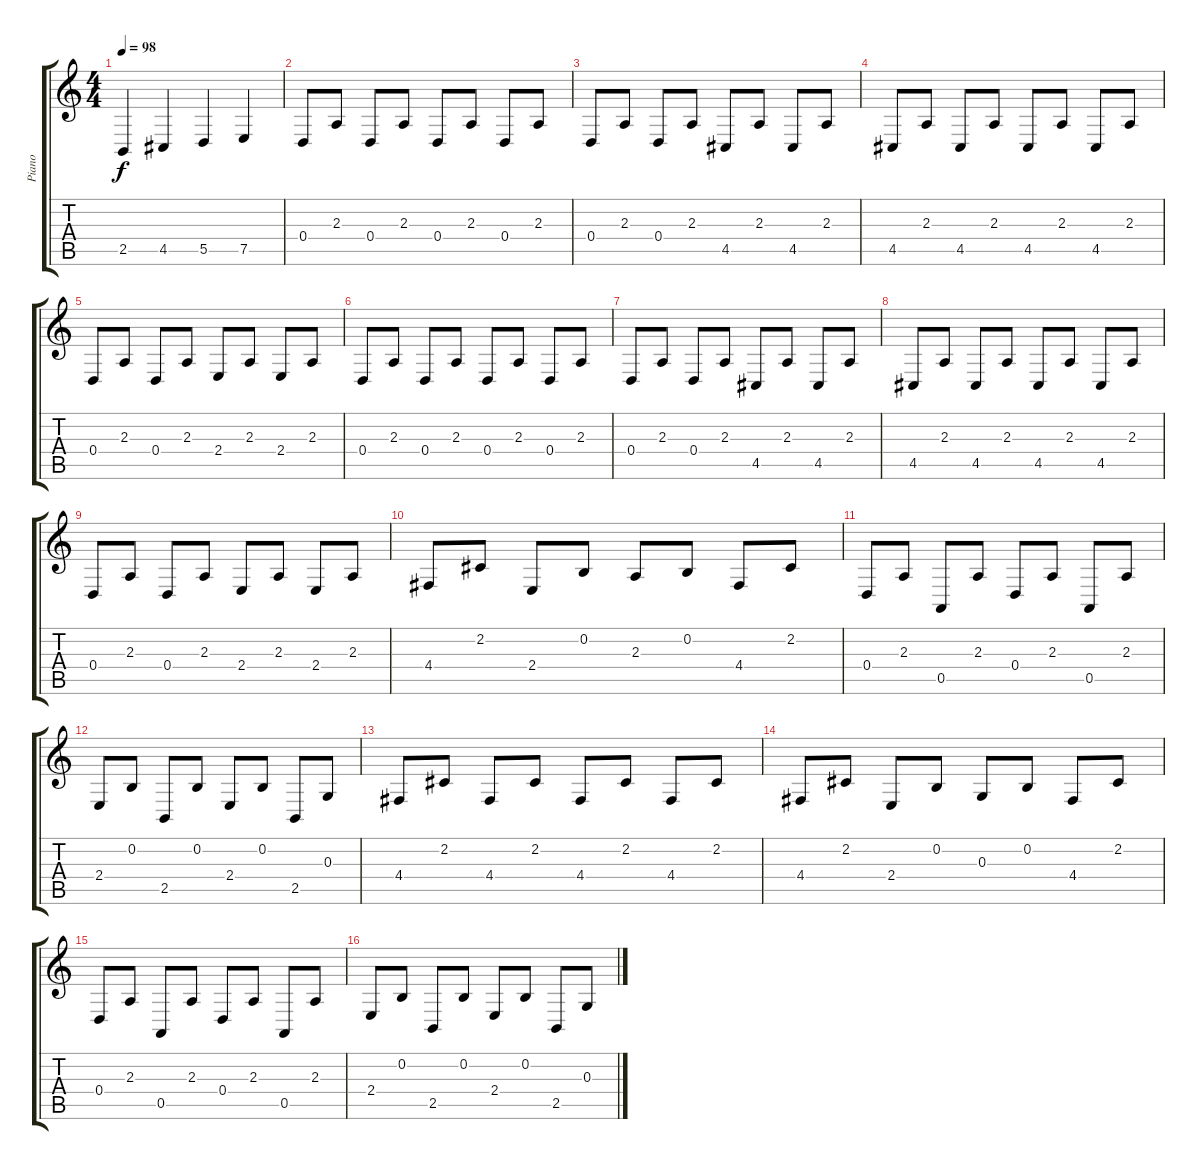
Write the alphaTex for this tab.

\track ("Piano" "Piano") {instrument acousticgrandpiano}
\staff {score tabs}
\tuning (E4 B3 G3 D3 A2 E2) {hide}
\ts (4 4)
\tempo 98
\clef g2
\ks c
2.5.4{dy f} 4.5.4 5.5.4 7.5.4 |
0.4.8 2.3.8 0.4.8 2.3.8 0.4.8 2.3.8 0.4.8 2.3.8 |
0.4.8 2.3.8 0.4.8 2.3.8 4.5.8 2.3.8 4.5.8 2.3.8 |
4.5.8 2.3.8 4.5.8 2.3.8 4.5.8 2.3.8 4.5.8 2.3.8 |
0.4.8 2.3.8 0.4.8 2.3.8 2.4.8 2.3.8 2.4.8 2.3.8 |
0.4.8 2.3.8 0.4.8 2.3.8 0.4.8 2.3.8 0.4.8 2.3.8 |
0.4.8 2.3.8 0.4.8 2.3.8 4.5.8 2.3.8 4.5.8 2.3.8 |
4.5.8 2.3.8 4.5.8 2.3.8 4.5.8 2.3.8 4.5.8 2.3.8 |
0.4.8 2.3.8 0.4.8 2.3.8 2.4.8 2.3.8 2.4.8 2.3.8 |
4.4.8 2.2.8 2.4.8 0.2.8 2.3.8 0.2.8 4.4.8 2.2.8 |
0.4.8 2.3.8 0.5.8 2.3.8 0.4.8 2.3.8 0.5.8 2.3.8 |
2.4.8 0.2.8 2.5.8 0.2.8 2.4.8 0.2.8 2.5.8 0.3.8 |
4.4.8 2.2.8 4.4.8 2.2.8 4.4.8 2.2.8 4.4.8 2.2.8 |
4.4.8 2.2.8 2.4.8 0.2.8 0.3.8 0.2.8 4.4.8 2.2.8 |
0.4.8 2.3.8 0.5.8 2.3.8 0.4.8 2.3.8 0.5.8 2.3.8 |
2.4.8 0.2.8 2.5.8 0.2.8 2.4.8 0.2.8 2.5.8 0.3.8
